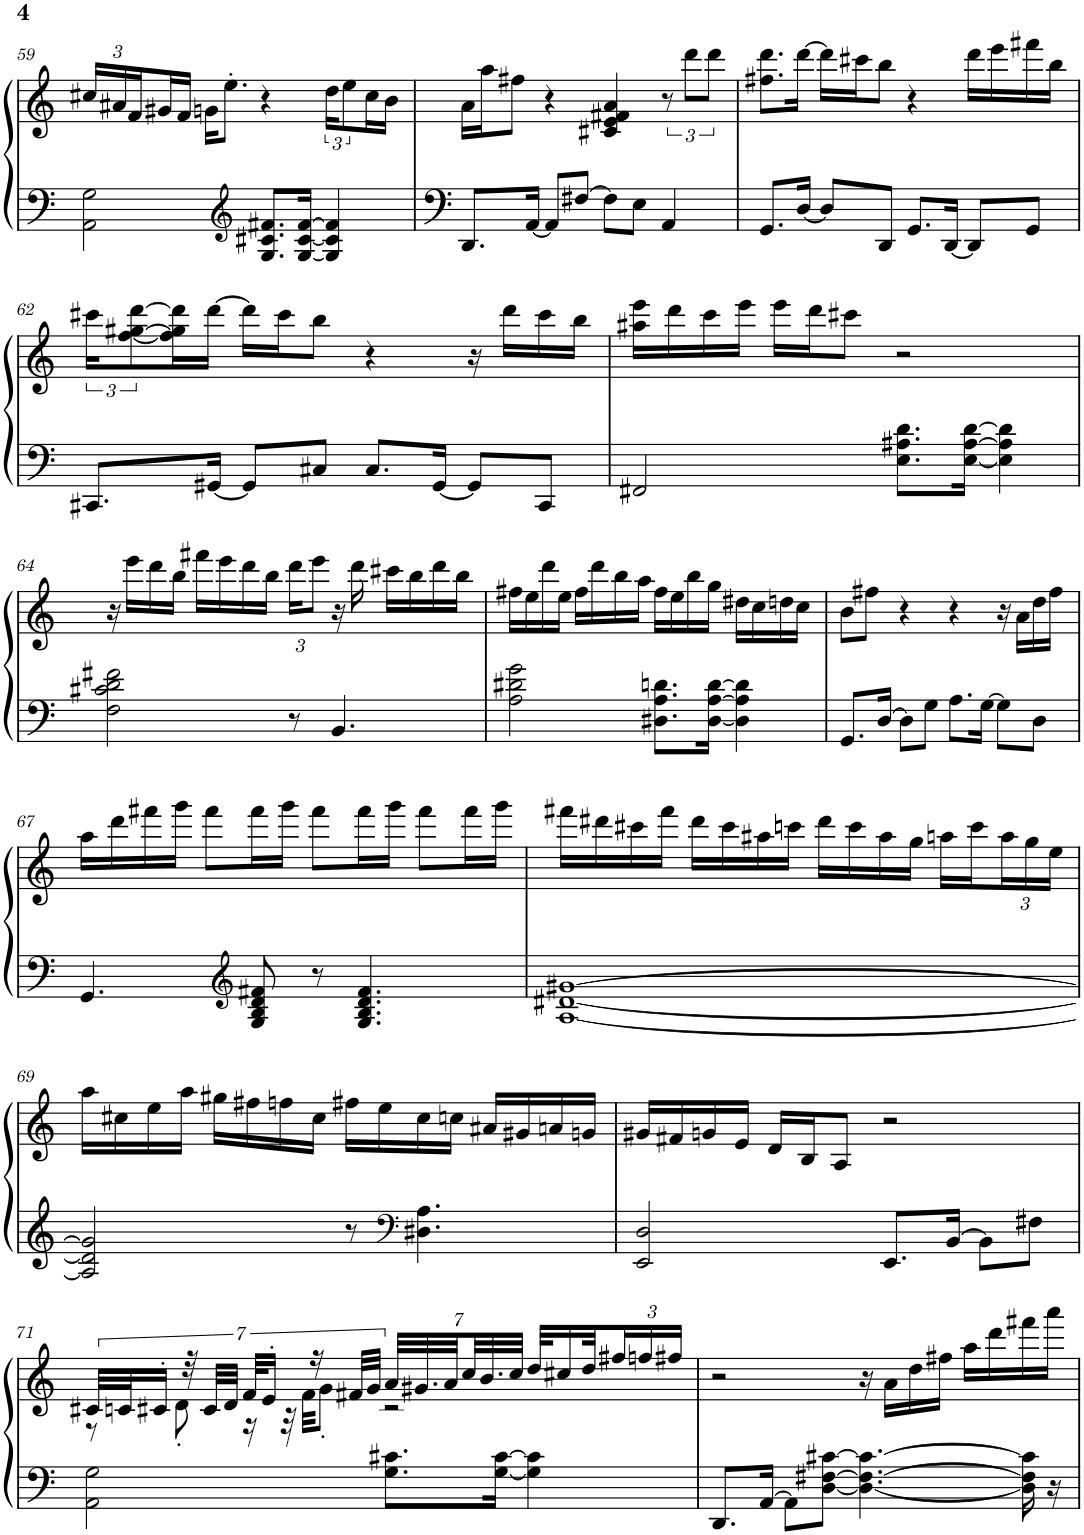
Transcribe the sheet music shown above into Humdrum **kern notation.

**kern	**kern
*part1	*part1
*staff2	*staff1
*I"Piano, Piano	*
*I'Pia.	*
!!LO:PB:g=z
*clefF4	*clefG2
*k[]	*k[]
*M4/4	*M4/4
*	*Xbrackettup
=59	=59
2AA\ 2G\	24cc#X/LL
.	24a#X/
.	24f/
.	16g#X/
.	16f/JJ
.	16gn\KL
.	8.ee'\J
*clefG2	*
8.G/ 8.c#X/ 8.f#X/L	4r
[16G/ [16c#/ [16f#/Jk	.
*	*brackettup
4G/] 4c#/] 4f#/]	24dd\KL
.	12ee\
.	16cc#\L
.	16b\JJ
=60	=60
8.DD/L	16a\LL
.	16aa\J
.	8ff#X\J
[16AA/Jk	.
8AA/L]	4r
[8F#X/J	.
8F#\L]	4c#X/ 4e/ 4f#X/ 4a/
8E\J	.
4AA/	12r
.	12ddd\L
.	12ddd\J
=61	=61
8.GG/L	8.ff#X\ 8.ddd\L
[16D/Jk	[16ddd\Jk
8D/L]	16ddd\LL]
.	16ccc#X\J
8DD/J	8bb\J
8.GG/L	4r
[16DD/Jk	.
8DD/L]	16ddd\LL
.	16eee\
8GG/J	16fff#X\
.	16bb\JJ
!!LO:LB:g=z
=62	=62
8.CC#X/L	24ccc#X\KL
.	[12ff\ [12gg#X\ [12ddd\
.	16ff\] 16gg#\] 16ddd\]L
[16GG#X/Jk	[16ddd\JJ
8GG#/L]	16ddd\LL]
.	16ccc#\J
8C#X/J	8bb\J
8.C#/L	4r
[16GG#/Jk	.
8GG#/L]	16r
.	16ddd\LL
8CC#/J	16ccc#\
.	16bb\JJ
=63	=63
2FF#X/	16aa#X\ 16eee\LL
.	16ddd\
.	16ccc\
.	16eee\JJ
.	16eee\LL
.	16ddd\J
.	8ccc#X\J
8.E\ 8.A#X\ 8.d\L	2r
[16E\ [16A#\ [16d\Jk	.
4E\] 4A#\] 4d\]	.
!!LO:LB:g=z
=64	=64
2F\ 2c#X\ 2d\ 2f#X\	16r
.	16eee\LL
.	16ddd\
.	16bb\JJ
.	16fff#X\LL
.	16eee\
.	16ddd\
.	16bb\JJ
*	*Xbrackettup
8r	24ddd\KL
.	12eee\J
4.BB/	16r
.	16ddd\
.	16ccc#X\LL
.	16bb\
.	16ddd\
.	16bb\JJ
=65	=65
2A\ 2d#X\ 2g\	16ff#X\LL
.	16ee\
.	16ddd\
.	16ee\JJ
.	16ff#\LL
.	16ddd\
.	16bb\
.	16aa\JJ
8.D#X\ 8.A\ 8.dn\L	16ff#\LL
.	16ee\
.	16bb\
[16D#\ [16A\ [16d\Jk	16gg\JJ
4D#\] 4A\] 4d\]	16dd#X\LL
.	16cc\
.	16ddn\
.	16cc\JJ
=66	=66
8.GG/L	8b\L
.	8ff#X\J
[16D/Jk	.
8D\L]	4r
8G\J	.
8.A\L	4r
[16G\Jk	.
8G\L]	16r
.	16a\LL
8D\J	16dd\
.	16ff#\JJ
!!LO:LB:g=z
=67	=67
4.GG/	16aa\LL
.	16ddd\
.	16fff#X\
.	16ggg\JJ
.	8fff#\L
*clefG2	*
8G/ 8B/ 8d/ 8f#X/	16fff#\L
.	16ggg\JJ
8r	8fff#\L
4.G/ 4.B/ 4.d/ 4.f#/	16fff#\L
.	16ggg\JJ
.	8fff#\L
.	16fff#\L
.	16ggg\JJ
=68	=68
[1A [1d#X [1g#X	16fff#X\LL
.	16ddd#X\
.	16ccc#X\
.	16fff#\JJ
.	16ddd#\LL
.	16ccc#\
.	16aa#X\
.	16cccn\JJ
.	16ddd#\LL
.	16ccc\
.	16aa#\
.	16gg\JJ
.	16aan\LL
.	16ccc\
.	24aa\
.	24gg\
.	24ee\JJ
!!LO:LB:g=z
=69	=69
2A/] 2d#/] 2g#/]	16aa\LL
.	16cc#X\
.	16ee\
.	16aa\JJ
.	16gg#X\LL
.	16ff#X\
.	16ffn\
.	16cc#\JJ
8r	16ff#X\LL
.	16ee\
*clefF4	*
4.D#X\ 4.A\	16cc#\
.	16ccn\JJ
.	16a#X/LL
.	16g#X/
.	16an/
.	16gn/JJ
=70	=70
2EE/ 2D/	16g#X/LL
.	16f#X/
.	16gn/
.	16e/JJ
.	16d/LL
.	16B/J
.	8A/J
8.EE/L	2r
[16BB/Jk	.
8BB\L]	.
8F#X\J	.
!!LO:LB:g=z
=71	=71
*	*brackettup
*	*^
2AA\ 2G\	28c#X/LLL	8r
.	28cn/J	.
.	14c#X'/JJ	.
.	.	8d'\
.	28r	.
.	28c#/LLL	.
.	28d/JJJ	.
.	28f/KLL	16r
.	14e'/JJ	.
.	.	32r
.	.	32f\KKL
.	14r	.
.	.	8g'\J
.	28f#X/LLL	.
.	28g/JJJ	.
*	*Xbrackettup	*
8.G\ 8.c#X\L	28a/LLL	2r
.	28.g#X/	.
.	28a/	.
.	28cc/	.
.	28.b/	.
[16G\ [16c#\Jk	.	.
.	28cc/JJJ	.
4G\] 4c#\]	32dd/KLL	.
.	16cc#X/	.
.	32dd/K	.
.	24ff#X/	.
.	24ffn/	.
.	24ff#X/JJ	.
*	*v	*v
=72	=72
8.DD/L	2r
[16AA/Jk	.
8AA\L]	.
[8D\ [8F#X\ [8c#X\J	.
4.D\_ 4.F#\_ 4.c#\_	16r
.	16a\LL
.	16dd\
.	16ff#X\JJ
.	16aa\LL
.	16ddd\
16D\] 16F#\] 16c#\]	16fff#X\
16r	16aaa\JJ
=	=
*-	*-
